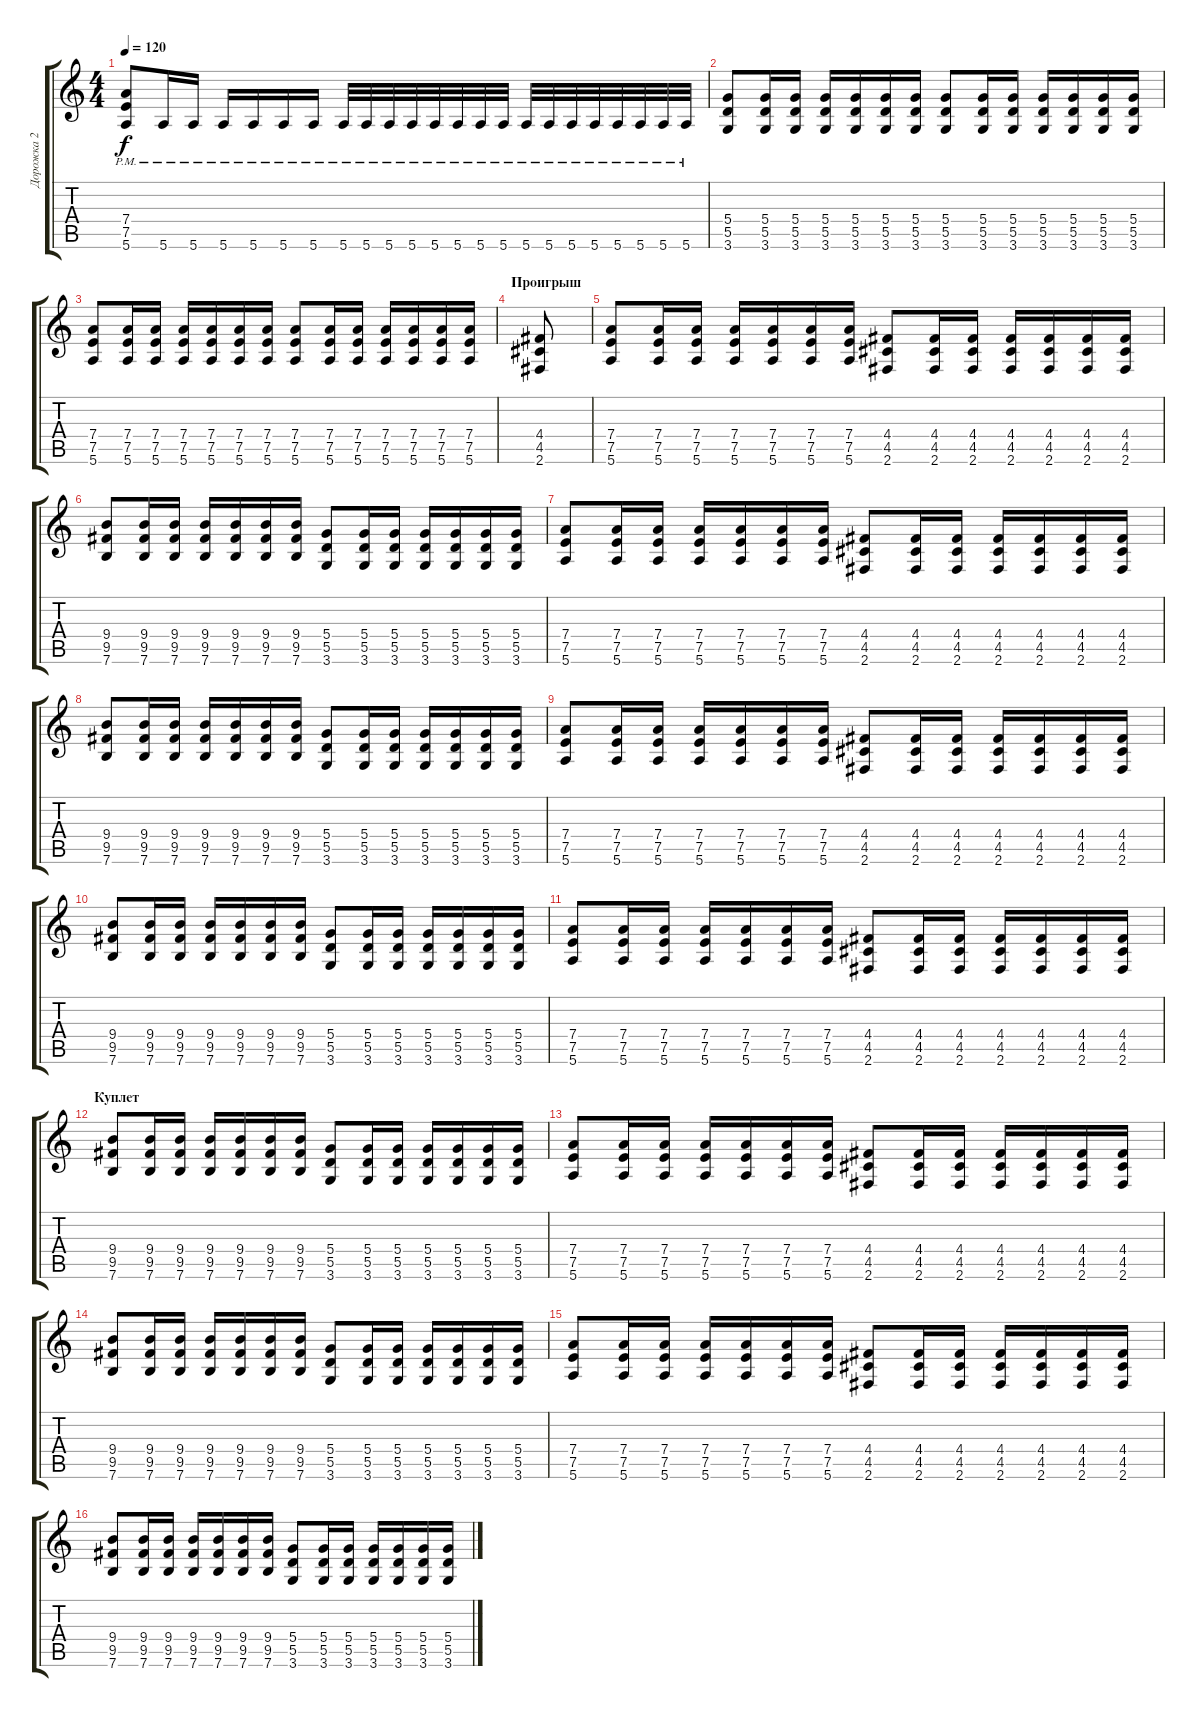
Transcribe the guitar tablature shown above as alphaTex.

\track ("Дорожка 2" "Дорожка 2") {instrument distortionguitar}
\staff {score tabs}
\tuning (E4 B3 G3 D3 A2 E2) {hide}
\ts (4 4)
\tempo 120
\clef g2
\ks c
(7.4 7.5 5.6{pm}).8{dy f} 5.6{pm}.16 5.6{pm}.16 5.6{pm}.16 5.6{pm}.16 5.6{pm}.16 5.6{pm}.16 5.6{pm}.32 5.6{pm}.32 5.6{pm}.32 5.6{pm}.32 5.6{pm}.32 5.6{pm}.32 5.6{pm}.32 5.6{pm}.32 5.6{pm}.32 5.6{pm}.32 5.6{pm}.32 5.6{pm}.32 5.6{pm}.32 5.6{pm}.32 5.6{pm}.32 5.6{pm}.32 |
(5.4 5.5 3.6).8 (5.4 5.5 3.6).16 (5.4 5.5 3.6).16 (5.4 5.5 3.6).16 (5.4 5.5 3.6).16 (5.4 5.5 3.6).16 (5.4 5.5 3.6).16 (5.4 5.5 3.6).8 (5.4 5.5 3.6).16 (5.4 5.5 3.6).16 (5.4 5.5 3.6).16 (5.4 5.5 3.6).16 (5.4 5.5 3.6).16 (5.4 5.5 3.6).16 |
(7.4 7.5 5.6).8 (7.4 7.5 5.6).16 (7.4 7.5 5.6).16 (7.4 7.5 5.6).16 (7.4 7.5 5.6).16 (7.4 7.5 5.6).16 (7.4 7.5 5.6).16 (7.4 7.5 5.6).8 (7.4 7.5 5.6).16 (7.4 7.5 5.6).16 (7.4 7.5 5.6).16 (7.4 7.5 5.6).16 (7.4 7.5 5.6).16 (7.4 7.5 5.6).16 |
\section ("" "Проигрыш")
(4.4 4.5 2.6).8 |
(7.4 7.5 5.6).8 (7.4 7.5 5.6).16 (7.4 7.5 5.6).16 (7.4 7.5 5.6).16 (7.4 7.5 5.6).16 (7.4 7.5 5.6).16 (7.4 7.5 5.6).16 (4.4 4.5 2.6).8 (4.4 4.5 2.6).16 (4.4 4.5 2.6).16 (4.4 4.5 2.6).16 (4.4 4.5 2.6).16 (4.4 4.5 2.6).16 (4.4 4.5 2.6).16 |
(9.4 9.5 7.6).8 (9.4 9.5 7.6).16 (9.4 9.5 7.6).16 (9.4 9.5 7.6).16 (9.4 9.5 7.6).16 (9.4 9.5 7.6).16 (9.4 9.5 7.6).16 (5.4 5.5 3.6).8 (5.4 5.5 3.6).16 (5.4 5.5 3.6).16 (5.4 5.5 3.6).16 (5.4 5.5 3.6).16 (5.4 5.5 3.6).16 (5.4 5.5 3.6).16 |
(7.4 7.5 5.6).8 (7.4 7.5 5.6).16 (7.4 7.5 5.6).16 (7.4 7.5 5.6).16 (7.4 7.5 5.6).16 (7.4 7.5 5.6).16 (7.4 7.5 5.6).16 (4.4 4.5 2.6).8 (4.4 4.5 2.6).16 (4.4 4.5 2.6).16 (4.4 4.5 2.6).16 (4.4 4.5 2.6).16 (4.4 4.5 2.6).16 (4.4 4.5 2.6).16 |
(9.4 9.5 7.6).8 (9.4 9.5 7.6).16 (9.4 9.5 7.6).16 (9.4 9.5 7.6).16 (9.4 9.5 7.6).16 (9.4 9.5 7.6).16 (9.4 9.5 7.6).16 (5.4 5.5 3.6).8 (5.4 5.5 3.6).16 (5.4 5.5 3.6).16 (5.4 5.5 3.6).16 (5.4 5.5 3.6).16 (5.4 5.5 3.6).16 (5.4 5.5 3.6).16 |
(7.4 7.5 5.6).8 (7.4 7.5 5.6).16 (7.4 7.5 5.6).16 (7.4 7.5 5.6).16 (7.4 7.5 5.6).16 (7.4 7.5 5.6).16 (7.4 7.5 5.6).16 (4.4 4.5 2.6).8 (4.4 4.5 2.6).16 (4.4 4.5 2.6).16 (4.4 4.5 2.6).16 (4.4 4.5 2.6).16 (4.4 4.5 2.6).16 (4.4 4.5 2.6).16 |
(9.4 9.5 7.6).8 (9.4 9.5 7.6).16 (9.4 9.5 7.6).16 (9.4 9.5 7.6).16 (9.4 9.5 7.6).16 (9.4 9.5 7.6).16 (9.4 9.5 7.6).16 (5.4 5.5 3.6).8 (5.4 5.5 3.6).16 (5.4 5.5 3.6).16 (5.4 5.5 3.6).16 (5.4 5.5 3.6).16 (5.4 5.5 3.6).16 (5.4 5.5 3.6).16 |
(7.4 7.5 5.6).8 (7.4 7.5 5.6).16 (7.4 7.5 5.6).16 (7.4 7.5 5.6).16 (7.4 7.5 5.6).16 (7.4 7.5 5.6).16 (7.4 7.5 5.6).16 (4.4 4.5 2.6).8 (4.4 4.5 2.6).16 (4.4 4.5 2.6).16 (4.4 4.5 2.6).16 (4.4 4.5 2.6).16 (4.4 4.5 2.6).16 (4.4 4.5 2.6).16 |
\section ("" "Куплет")
(9.4 9.5 7.6).8 (9.4 9.5 7.6).16 (9.4 9.5 7.6).16 (9.4 9.5 7.6).16 (9.4 9.5 7.6).16 (9.4 9.5 7.6).16 (9.4 9.5 7.6).16 (5.4 5.5 3.6).8 (5.4 5.5 3.6).16 (5.4 5.5 3.6).16 (5.4 5.5 3.6).16 (5.4 5.5 3.6).16 (5.4 5.5 3.6).16 (5.4 5.5 3.6).16 |
(7.4 7.5 5.6).8 (7.4 7.5 5.6).16 (7.4 7.5 5.6).16 (7.4 7.5 5.6).16 (7.4 7.5 5.6).16 (7.4 7.5 5.6).16 (7.4 7.5 5.6).16 (4.4 4.5 2.6).8 (4.4 4.5 2.6).16 (4.4 4.5 2.6).16 (4.4 4.5 2.6).16 (4.4 4.5 2.6).16 (4.4 4.5 2.6).16 (4.4 4.5 2.6).16 |
(9.4 9.5 7.6).8 (9.4 9.5 7.6).16 (9.4 9.5 7.6).16 (9.4 9.5 7.6).16 (9.4 9.5 7.6).16 (9.4 9.5 7.6).16 (9.4 9.5 7.6).16 (5.4 5.5 3.6).8 (5.4 5.5 3.6).16 (5.4 5.5 3.6).16 (5.4 5.5 3.6).16 (5.4 5.5 3.6).16 (5.4 5.5 3.6).16 (5.4 5.5 3.6).16 |
(7.4 7.5 5.6).8 (7.4 7.5 5.6).16 (7.4 7.5 5.6).16 (7.4 7.5 5.6).16 (7.4 7.5 5.6).16 (7.4 7.5 5.6).16 (7.4 7.5 5.6).16 (4.4 4.5 2.6).8 (4.4 4.5 2.6).16 (4.4 4.5 2.6).16 (4.4 4.5 2.6).16 (4.4 4.5 2.6).16 (4.4 4.5 2.6).16 (4.4 4.5 2.6).16 |
(9.4 9.5 7.6).8 (9.4 9.5 7.6).16 (9.4 9.5 7.6).16 (9.4 9.5 7.6).16 (9.4 9.5 7.6).16 (9.4 9.5 7.6).16 (9.4 9.5 7.6).16 (5.4 5.5 3.6).8 (5.4 5.5 3.6).16 (5.4 5.5 3.6).16 (5.4 5.5 3.6).16 (5.4 5.5 3.6).16 (5.4 5.5 3.6).16 (5.4 5.5 3.6).16
